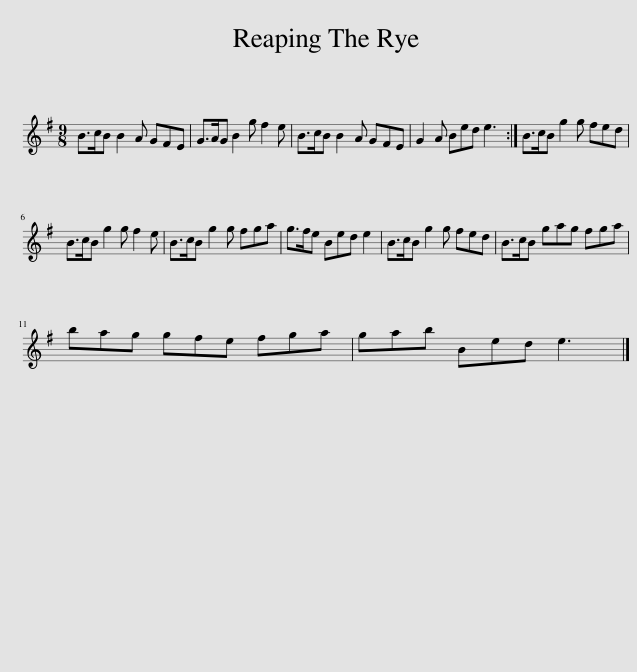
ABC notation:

X:1
L:1/8
M:9/8
I:linebreak $
K:G
V:1 treble
V:1
 B>cB B2 A GFE | G>AG B2 g f2 e | B>cB B2 A GFE | G2 A Bed e3 :| B>cB g2 g fed |$ %5
 B>cB g2 g f2 e | B>cB g2 g fga | g>fe Bed e2 | B>cB g2 g fed | B>cB gag fga |$ %10
 bag gfe fga | gab Bed e3 |] %12
